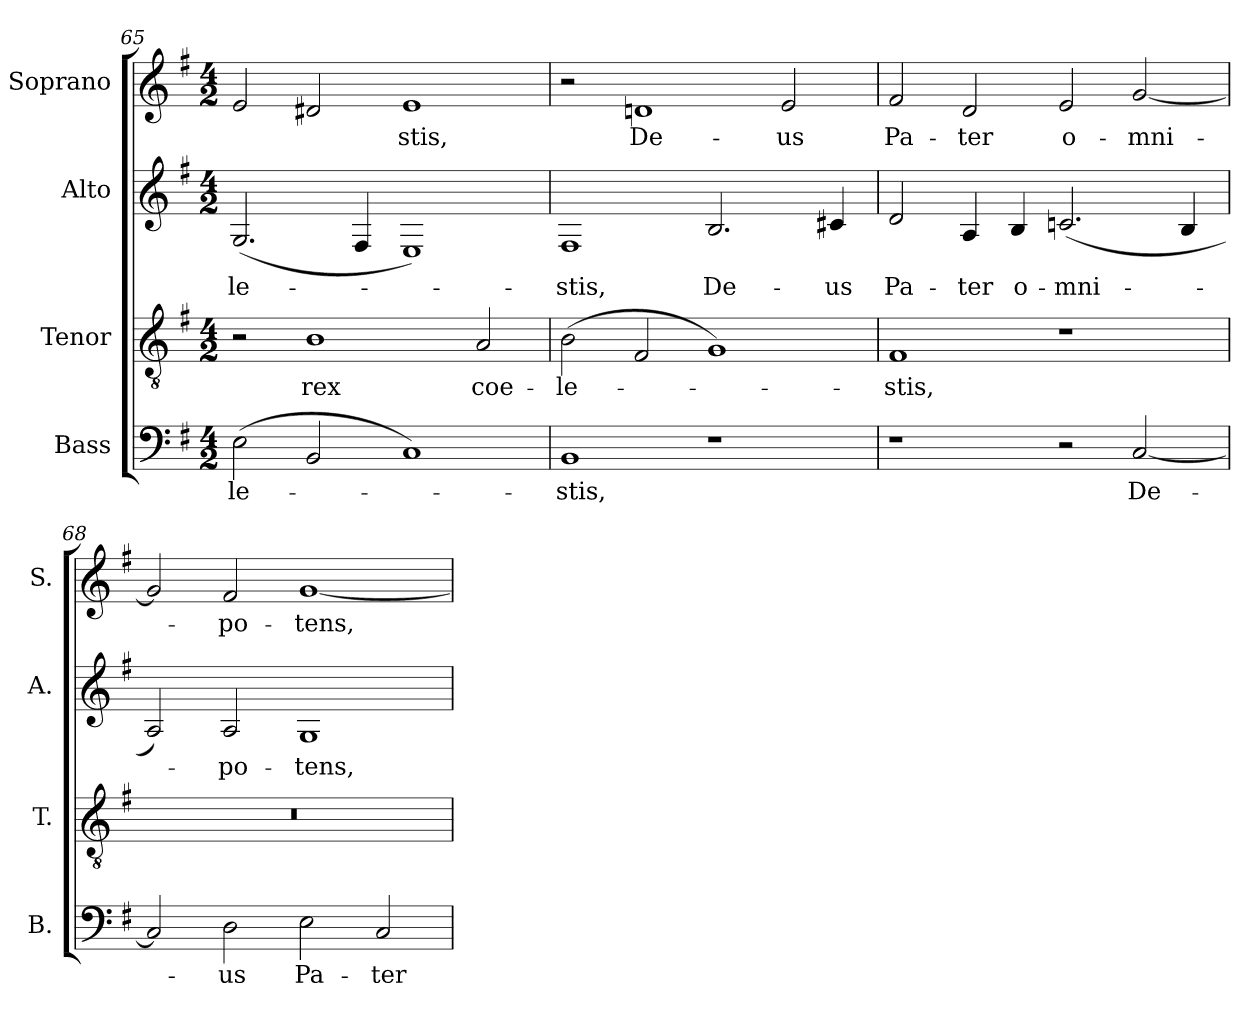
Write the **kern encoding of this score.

**kern	**text	**kern	**text	**kern	**text	**kern	**text
*part4	*part4	*part3	*part3	*part2	*part2	*part1	*part1
*staff4	*staff4	*staff3	*staff3	*staff2	*staff2	*staff1	*staff1
*I"Bass	*	*I"Tenor	*	*I"Alto	*	*I"Soprano	*
*I'B.	*	*I'T.	*	*I'A.	*	*I'S.	*
*clefF4	*	*clefGv2	*	*clefG2	*	*clefG2	*
*	*	*ITrd7c12	*	*	*	*	*
*k[f#]	*	*k[f#]	*	*k[f#]	*	*k[f#]	*
*G:	*	*G:	*	*G:	*	*G:	*
*M4/2	*	*M4/2	*	*M4/2	*	*M4/2	*
=65	=65	=65	=65	=65	=65	=65	=65
!	!LO:LY:b:color=#000000	!	!	!	!	!	!
!	!	!	!	!	!LO:LY:b:color=#000000	!	!
(2Ei\	-le-	2r	.	(2.Gi/	-le-	2ei/	.
!	!	!	!LO:LY:b:color=#000000	!	!	!	!
2BBi/	.	1BBi	rex	.	.	2d#Xi/	.
.	.	.	.	4F#i/	.	.	.
!	!	!	!	!	!	!	!LO:LY:b:color=#000000
1Ci)	.	.	.	1Ei)	.	1ei	-stis,
!	!	!	!LO:LY:b:color=#000000	!	!	!	!
.	.	2AAi/	coe-	.	.	.	.
!!LO:LB:g=z
=66	=66	=66	=66	=66	=66	=66	=66
!	!LO:LY:b:color=#000000	!	!	!	!	!	!
!	!	!	!LO:LY:b:color=#000000	!	!	!	!
!	!	!	!	!	!LO:LY:b:color=#000000	!	!
1BBi	-stis,	(2BBi\	-le-	1F#i	-stis,	2r	.
!	!	!	!	!	!	!	!LO:LY:b:color=#000000
.	.	2FF#i/	.	.	.	1dni	De-
!	!	!	!	!	!LO:LY:b:color=#000000	!	!
1r	.	1GGi)	.	2.Bi/	De-	.	.
!	!	!	!	!	!	!	!LO:LY:b:color=#000000
.	.	.	.	.	.	2ei/	-us
!	!	!	!	!	!LO:LY:b:color=#000000	!	!
.	.	.	.	4c#Xi/	-us	.	.
=67	=67	=67	=67	=67	=67	=67	=67
!	!	!	!LO:LY:b:color=#000000	!	!	!	!
!	!	!	!	!	!LO:LY:b:color=#000000	!	!
!	!	!	!	!	!	!	!LO:LY:b:color=#000000
1r	.	1FF#i	-stis,	2di/	Pa-	2f#i/	Pa-
!	!	!	!	!	!LO:LY:b:color=#000000	!	!
!	!	!	!	!	!	!	!LO:LY:b:color=#000000
.	.	.	.	4Ai/	-ter	2di/	-ter
!	!	!	!	!	!LO:LY:b:color=#000000	!	!
.	.	.	.	4Bi/	o-	.	.
!	!	!	!	!	!LO:LY:b:color=#000000	!	!
!	!	!	!	!	!	!	!LO:LY:b:color=#000000
2r	.	1r	.	(2.cni/	-mni-	2ei/	o-
!	!LO:LY:b:color=#000000	!	!	!	!	!	!
!	!	!	!	!	!	!	!LO:LY:b:color=#000000
[2Ci/	De-	.	.	.	.	[2gi/	-mni-
.	.	.	.	4Bi/	.	.	.
=68	=68	=68	=68	=68	=68	=68	=68
!	!	!LO:N:vis=1	!	!	!	!	!
2Ci/]	.	0r	.	2Ai/)	.	2gi/]	.
!	!LO:LY:b:color=#000000	!	!	!	!	!	!
!	!	!	!	!	!LO:LY:b:color=#000000	!	!
!	!	!	!	!	!	!	!LO:LY:b:color=#000000
2Di\	-us	.	.	2Ai/	-po-	2f#i/	-po-
!	!LO:LY:b:color=#000000	!	!	!	!	!	!
!	!	!	!	!	!LO:LY:b:color=#000000	!	!
!	!	!	!	!	!	!	!LO:LY:b:color=#000000
2Ei\	Pa-	.	.	1Gi	-tens,	[1gi	-tens,
!	!LO:LY:b:color=#000000	!	!	!	!	!	!
2Ci/	-ter	.	.	.	.	.	.
=	=	=	=	=	=	=	=
*-	*-	*-	*-	*-	*-	*-	*-
